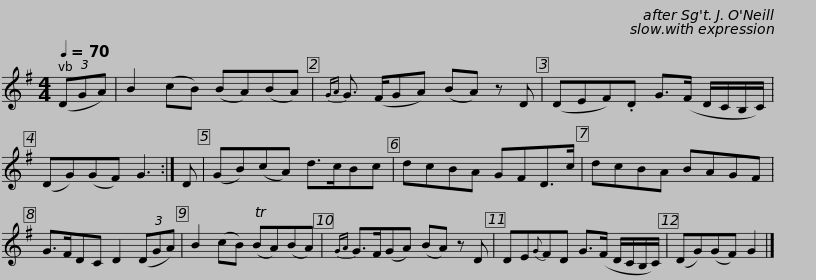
X:1
L:1/8
Q:1/4=70
M:4/4
I:linebreak $
K:G
V:1 treble
V:1
 (3(DGA) | B2 (cB) (BA)(BA) |{GA} G3/2 (F/GA) (BA) z D | (DEF).D G>(F D/C/B,/C/) | (DG)(GF) G3 :| %5
 D |$ (GB)(cA) d>cBc | dcBA GFD>c | dcBA BAGF | G>FDC D2 (3(DGA) | %10
 B2 (cB) (TBA)(BA) |${GA} G>F(GA) (BA) z D | DE{G}FD G>(F D/C/B,/C/) | (DG)(GF) G2 |] %14
